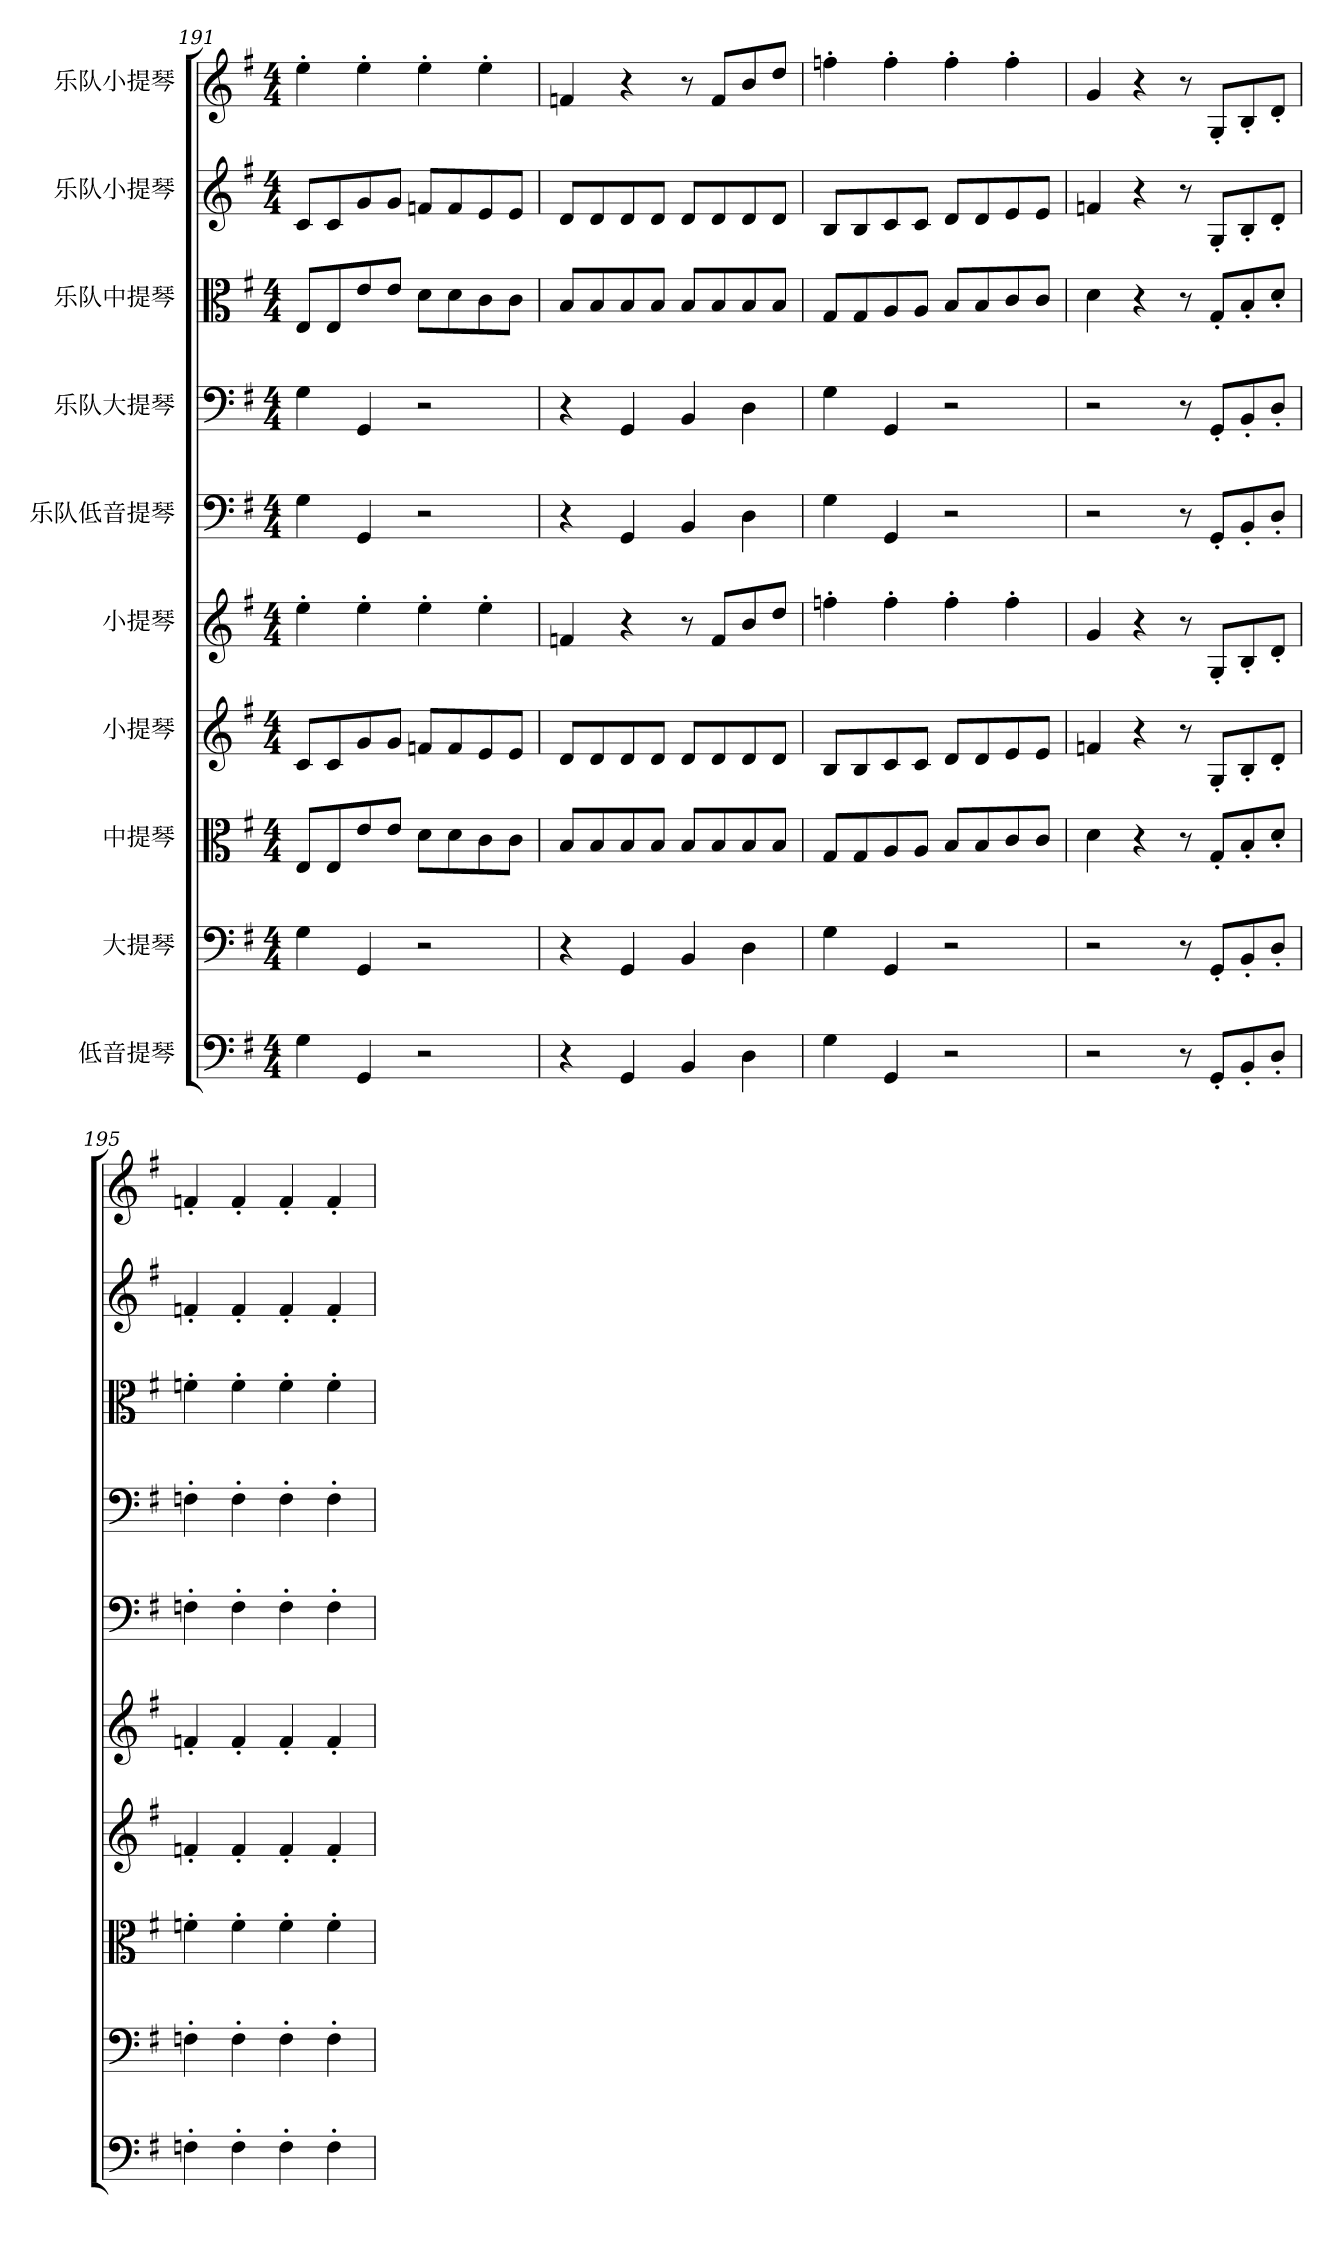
**kern	**kern	**kern	**kern	**kern	**kern	**kern	**kern	**kern	**kern
*part10	*part9	*part8	*part7	*part6	*part5	*part4	*part3	*part2	*part1
*staff10	*staff9	*staff8	*staff7	*staff6	*staff5	*staff4	*staff3	*staff2	*staff1
*I"低音提琴	*I"大提琴	*I"中提琴	*I"小提琴	*I"小提琴	*I"乐队低音提琴	*I"乐队大提琴	*I"乐队中提琴	*I"乐队小提琴	*I"乐队小提琴
*clefF4	*clefF4	*clefC3	*clefG2	*clefG2	*clefF4	*clefF4	*clefC3	*clefG2	*clefG2
*ITrd7c12	*	*	*	*	*ITrd7c12	*	*	*	*
*k[f#]	*k[f#]	*k[f#]	*k[f#]	*k[f#]	*k[f#]	*k[f#]	*k[f#]	*k[f#]	*k[f#]
*M4/4	*M4/4	*M4/4	*M4/4	*M4/4	*M4/4	*M4/4	*M4/4	*M4/4	*M4/4
=191	=191	=191	=191	=191	=191	=191	=191	=191	=191
4GG\	4G\	8E/L	8c/L	4ee'\	4GG\	4G\	8E/L	8c/L	4ee'\
.	.	8E/	8c/	.	.	.	8E/	8c/	.
4GGG/	4GG/	8e/	8g/	4ee'\	4GGG/	4GG/	8e/	8g/	4ee'\
.	.	8e/J	8g/J	.	.	.	8e/J	8g/J	.
*	*	*	*	*	*	*	*	*	*MM242
2r	2r	8d\L	8fn/L	4ee'\	2r	2r	8d\L	8fn/L	4ee'\
.	.	8d\	8f/	.	.	.	8d\	8f/	.
.	.	8c\	8e/	4ee'\	.	.	8c\	8e/	4ee'\
.	.	8c\J	8e/J	.	.	.	8c\J	8e/J	.
!!LO:PB:g=z
=192	=192	=192	=192	=192	=192	=192	=192	=192	=192
4r	4r	8B/L	8d/L	4fn/	4r	4r	8B/L	8d/L	4fn/
.	.	8B/	8d/	.	.	.	8B/	8d/	.
4GGG/	4GG/	8B/	8d/	4r	4GGG/	4GG/	8B/	8d/	4r
.	.	8B/J	8d/J	.	.	.	8B/J	8d/J	.
*	*	*	*	*	*	*	*	*	*MM240
4BBB/	4BB/	8B/L	8d/L	8r	4BBB/	4BB/	8B/L	8d/L	8r
.	.	8B/	8d/	8f/L	.	.	8B/	8d/	8f/L
4DD\	4D\	8B/	8d/	8b/	4DD\	4D\	8B/	8d/	8b/
.	.	8B/J	8d/J	8dd/J	.	.	8B/J	8d/J	8dd/J
=193	=193	=193	=193	=193	=193	=193	=193	=193	=193
*	*	*	*	*	*	*	*	*	*MM238
4GG\	4G\	8G/L	8B/L	4ffn'\	4GG\	4G\	8G/L	8B/L	4ffn'\
.	.	8G/	8B/	.	.	.	8G/	8B/	.
4GGG/	4GG/	8A/	8c/	4ff'\	4GGG/	4GG/	8A/	8c/	4ff'\
.	.	8A/J	8c/J	.	.	.	8A/J	8c/J	.
2r	2r	8B/L	8d/L	4ff'\	2r	2r	8B/L	8d/L	4ff'\
.	.	8B/	8d/	.	.	.	8B/	8d/	.
.	.	8c/	8e/	4ff'\	.	.	8c/	8e/	4ff'\
.	.	8c/J	8e/J	.	.	.	8c/J	8e/J	.
=194	=194	=194	=194	=194	=194	=194	=194	=194	=194
*	*	*	*	*	*	*	*	*	*MM232
2r	2r	4d\	4fn/	4g/	2r	2r	4d\	4fn/	4g/
.	.	4r	4r	4r	.	.	4r	4r	4r
8r	8r	8r	8r	8r	8r	8r	8r	8r	8r
8GGG'/L	8GG'/L	8G'/L	8G'/L	8G'/L	8GGG'/L	8GG'/L	8G'/L	8G'/L	8G'/L
8BBB'/	8BB'/	8B'/	8B'/	8B'/	8BBB'/	8BB'/	8B'/	8B'/	8B'/
8DD'/J	8D'/J	8d'/J	8d'/J	8d'/J	8DD'/J	8D'/J	8d'/J	8d'/J	8d'/J
=195	=195	=195	=195	=195	=195	=195	=195	=195	=195
4FFn'\	4Fn'\	4fn'\	4fn'/	4fn'/	4FFn'\	4Fn'\	4fn'\	4fn'/	4fn'/
4FF'\	4F'\	4f'\	4f'/	4f'/	4FF'\	4F'\	4f'\	4f'/	4f'/
4FF'\	4F'\	4f'\	4f'/	4f'/	4FF'\	4F'\	4f'\	4f'/	4f'/
4FF'\	4F'\	4f'\	4f'/	4f'/	4FF'\	4F'\	4f'\	4f'/	4f'/
=	=	=	=	=	=	=	=	=	=
*-	*-	*-	*-	*-	*-	*-	*-	*-	*-
